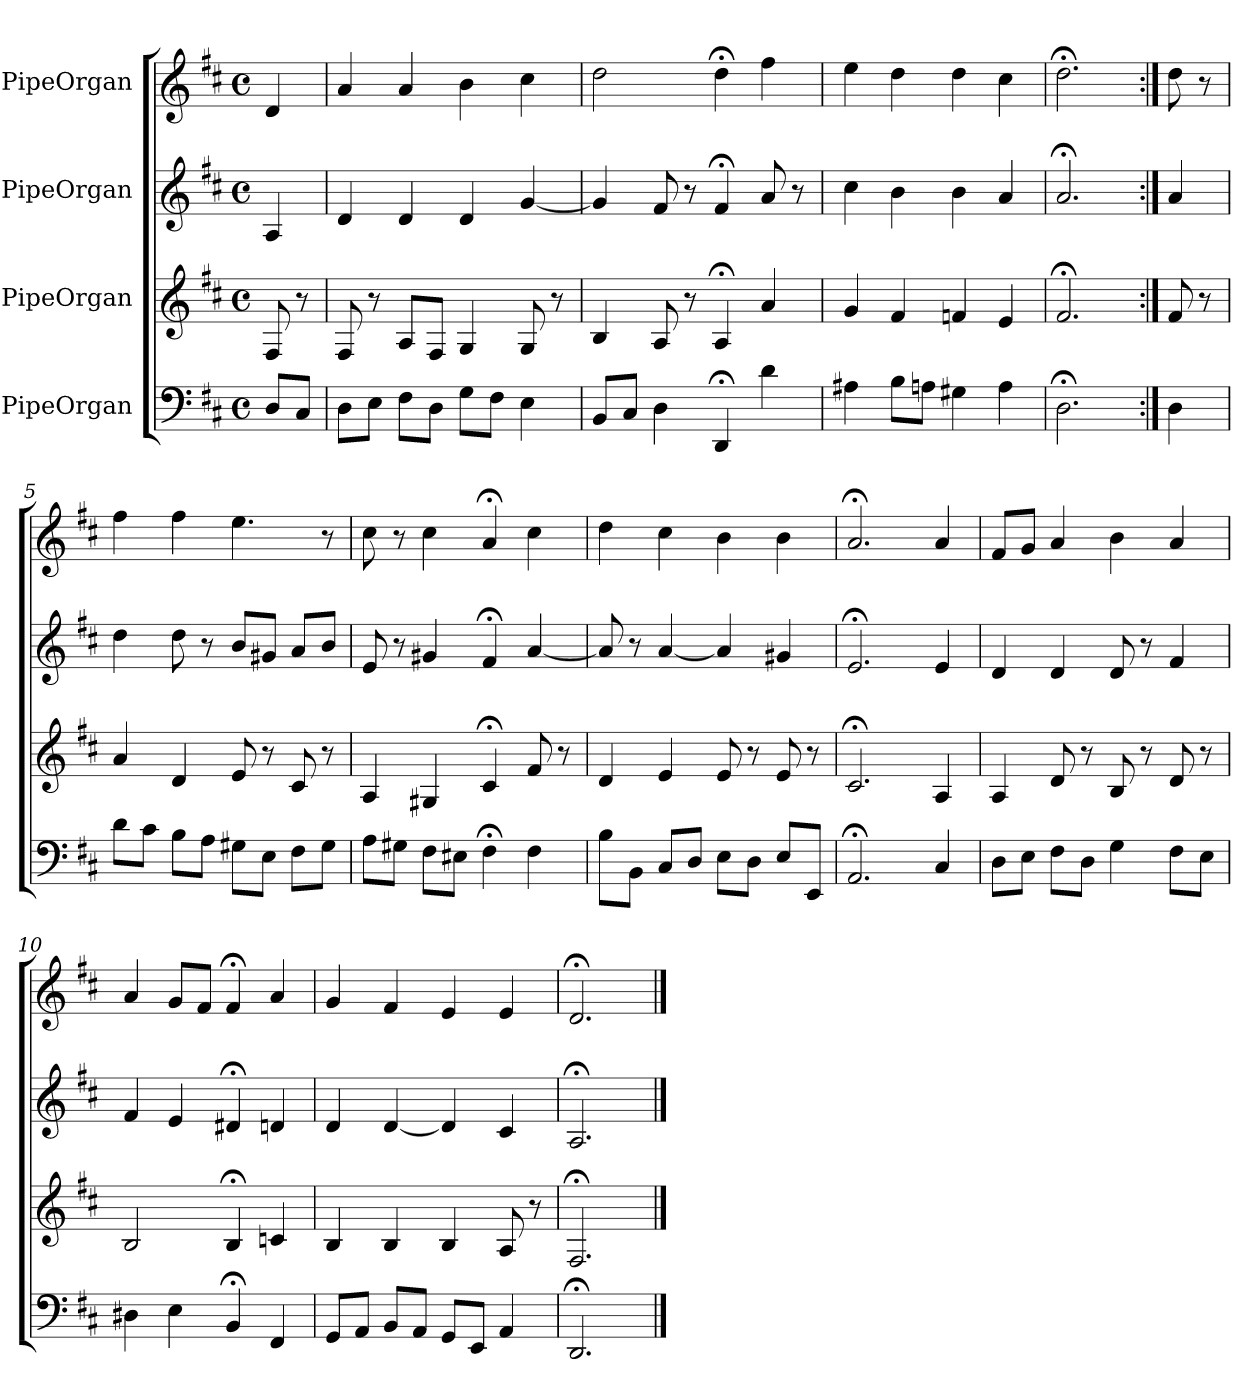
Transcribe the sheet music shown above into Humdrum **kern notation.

**kern	**kern	**kern	**kern
*part4	*part3	*part2	*part1
*staff4	*staff3	*staff2	*staff1
*I"PipeOrgan	*I"PipeOrgan	*I"PipeOrgan	*I"PipeOrgan
*k[f#c#]	*k[f#c#]	*k[f#c#]	*k[f#c#]
*D:	*D:	*D:	*D:
*M4/4	*M4/4	*M4/4	*M4/4
*met(c)	*met(c)	*met(c)	*met(c)
*MM60	*MM60	*MM60	*MM60
=	=	=	=
8DL	8F#	4A	4d
8C#J	8r	.	.
=1	=1	=1	=1
8DL	8F#	4d	4a
8EJ	8r	.	.
8F#L	8AL	4d	4a
8DJ	8F#J	.	.
8GL	4G	4d	4b
8F#J	.	.	.
4E	8G	[4g	4cc#
.	8r	.	.
=2	=2	=2	=2
8BBL	4B	4g]	2dd
8C#J	.	.	.
4D	8A	8f#	.
.	8r	8r	.
4DD;<	4A;<	4f#;<	4dd;<
4d	4a	8a	4ff#
.	.	8r	.
=3	=3	=3	=3
4A#X	4g	4cc#	4ee
8BL	4f#	4b	4dd
8AnJ	.	.	.
4G#X	4fn	4b	4dd
4A	4e	4a	4cc#
=4	=4	=4	=4
2.D;<	2.f#;<	2.a;<	2.dd;<
=:|!	=:|!	=:|!	=:|!
4D	8f#	4a	8dd
.	8r	.	8r
=5	=5	=5	=5
8dL	4a	4dd	4ff#
8c#J	.	.	.
8BL	4d	8dd	4ff#
8AJ	.	8r	.
8G#XL	8e	8bL	4.ee
8EJ	8r	8g#XJ	.
8F#L	8c#	8aL	.
8G#J	8r	8bJ	8r
=6	=6	=6	=6
8AL	4A	8e	8cc#
8G#XJ	.	8r	8r
8F#L	4G#X	4g#X	4cc#
8E#XJ	.	.	.
4F#;<	4c#;<	4f#;<	4a;<
4F#	8f#	[4a	4cc#
.	8r	.	.
=7	=7	=7	=7
8BL	4d	8a]	4dd
8BBJ	.	8r	.
8C#L	4e	[4a	4cc#
8DJ	.	.	.
8EL	8e	4a]	4b
8DJ	8r	.	.
8EL	8e	4g#X	4b
8EEJ	8r	.	.
=8	=8	=8	=8
2.AA;<	2.c#;<	2.e;<	2.a;<
4C#	4A	4e	4a
=9	=9	=9	=9
8DL	4A	4d	8f#L
8EJ	.	.	8gJ
8F#L	8d	4d	4a
8DJ	8r	.	.
4G	8B	8d	4b
.	8r	8r	.
8F#L	8d	4f#	4a
8EJ	8r	.	.
=10	=10	=10	=10
4D#X	2B	4f#	4a
4E	.	4e	8gL
.	.	.	8f#J
4BB;<	4B;<	4d#X;<	4f#;<
4FF#	4cn	4dn	4a
=11	=11	=11	=11
8GGL	4B	4d	4g
8AAJ	.	.	.
8BBL	4B	[4d	4f#
8AAJ	.	.	.
8GGL	4B	4d]	4e
8EEJ	.	.	.
4AA	8A	4c#	4e
.	8r	.	.
=12	=12	=12	=12
2.DD;<	2.F#;<	2.A;<	2.d;<
==	==	==	==
*-	*-	*-	*-
